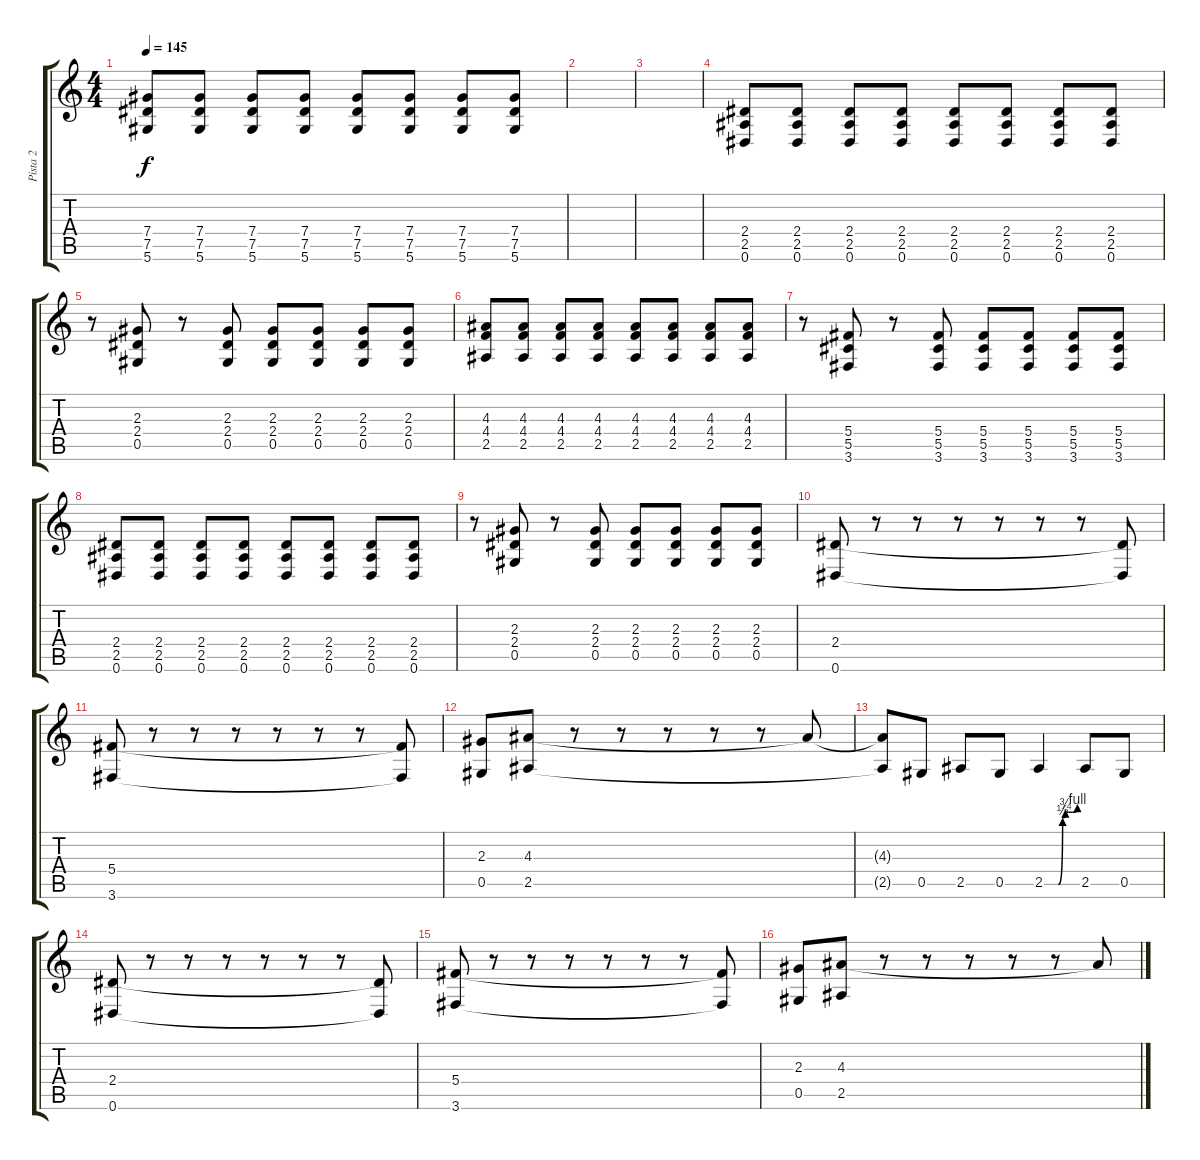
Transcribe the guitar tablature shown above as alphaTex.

\track ("Pista 2" "Pista 2") {instrument distortionguitar}
\staff {score tabs}
\tuning (Eb4 Bb3 Gb3 Db3 Ab2 Eb2) {hide}
\ts (4 4)
\tempo 145
\clef g2
\ks c
(7.4 7.5 5.6).8{dy f} (7.4 7.5 5.6).8 (7.4 7.5 5.6).8 (7.4 7.5 5.6).8 (7.4 7.5 5.6).8 (7.4 7.5 5.6).8 (7.4 7.5 5.6).8 (7.4 7.5 5.6).8 |
|
|
(2.4 2.5 0.6).8 (2.4 2.5 0.6).8 (2.4 2.5 0.6).8 (2.4 2.5 0.6).8 (2.4 2.5 0.6).8 (2.4 2.5 0.6).8 (2.4 2.5 0.6).8 (2.4 2.5 0.6).8 |
r.8 (2.3 2.4 0.5).8 r.8 (2.3 2.4 0.5).8 (2.3 2.4 0.5).8 (2.3 2.4 0.5).8 (2.3 2.4 0.5).8 (2.3 2.4 0.5).8 |
(4.3 4.4 2.5).8 (4.3 4.4 2.5).8 (4.3 4.4 2.5).8 (4.3 4.4 2.5).8 (4.3 4.4 2.5).8 (4.3 4.4 2.5).8 (4.3 4.4 2.5).8 (4.3 4.4 2.5).8 |
r.8 (5.4 5.5 3.6).8 r.8 (5.4 5.5 3.6).8 (5.4 5.5 3.6).8 (5.4 5.5 3.6).8 (5.4 5.5 3.6).8 (5.4 5.5 3.6).8 |
(2.4 2.5 0.6).8 (2.4 2.5 0.6).8 (2.4 2.5 0.6).8 (2.4 2.5 0.6).8 (2.4 2.5 0.6).8 (2.4 2.5 0.6).8 (2.4 2.5 0.6).8 (2.4 2.5 0.6).8 |
r.8 (2.3 2.4 0.5).8 r.8 (2.3 2.4 0.5).8 (2.3 2.4 0.5).8 (2.3 2.4 0.5).8 (2.3 2.4 0.5).8 (2.3 2.4 0.5).8 |
(2.4 0.6).8 r.8 r.8 r.8 r.8 r.8 r.8 (2.4{t} 0.6{t}).8 |
(5.4 3.6).8 r.8 r.8 r.8 r.8 r.8 r.8 (5.4{t} 3.6{t}).8 |
(2.3 0.5).8 (4.3 2.5).8 r.8 r.8 r.8 r.8 r.8 4.3{t}.8 |
(4.3{t} 2.5{t}).8 0.5.8 2.5.8 0.5.8 2.5{be (custom 0 0 25 0 33 2 35 2 38 3 44 3 51 3 60 4)}.4 2.5.8 0.5.8 |
(2.4 0.6).8 r.8 r.8 r.8 r.8 r.8 r.8 (2.4{t} 0.6{t}).8 |
(5.4 3.6).8 r.8 r.8 r.8 r.8 r.8 r.8 (5.4{t} 3.6{t}).8 |
(2.3 0.5).8 (4.3 2.5).8 r.8 r.8 r.8 r.8 r.8 4.3{t}.8
